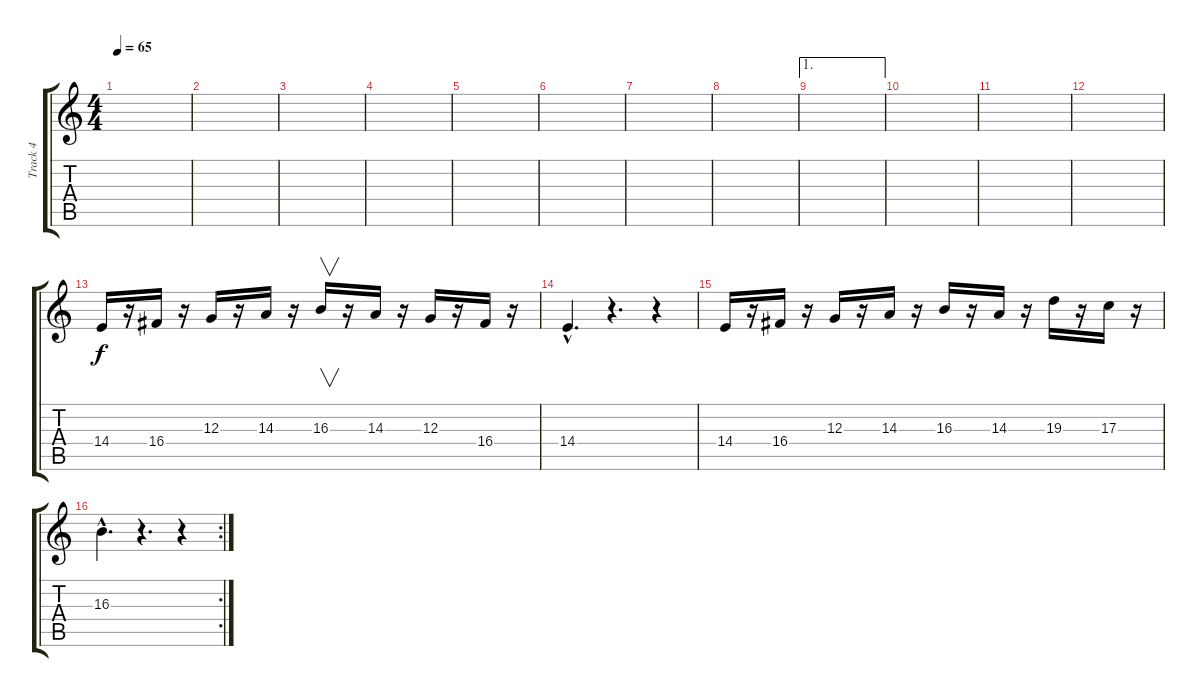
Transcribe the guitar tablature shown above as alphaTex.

\track ("Track 4" "Track 4") {instrument violin}
\staff {score tabs}
\tuning (E4 B3 G3 D3 A2 E2) {hide}
\ts (4 4)
\tempo 65
\clef g2
\ks c
|
|
|
|
|
|
|
|
\ae 1
|
|
|
|
14.4.16{volume 13} r.16 16.4.16 r.16 12.3.16 r.16 14.3.16 r.16 16.3.16{v} r.16 14.3.16 r.16 12.3.16 r.16 16.4.16 r.16 |
14.4{hac}.4{d volume 0} r.4{d} r.4 |
14.4.16{volume 13} r.16 16.4.16 r.16 12.3.16 r.16 14.3.16 r.16 16.3.16 r.16 14.3.16 r.16 19.3.16 r.16 17.3.16 r.16 |
\rc 2
16.3{hac}.4{d volume 0} r.4{d} r.4
